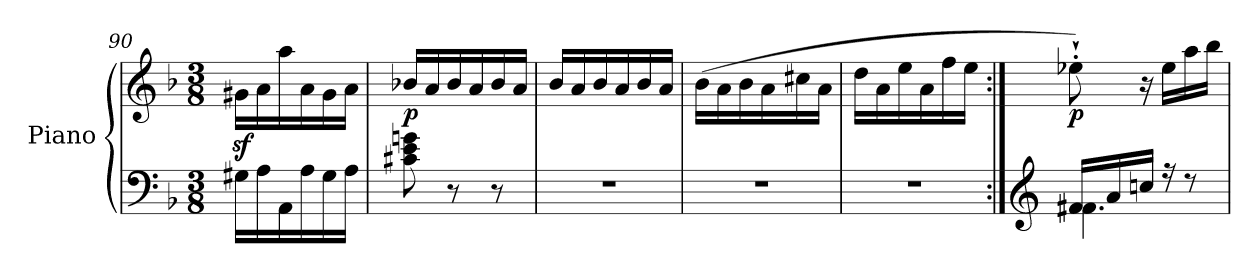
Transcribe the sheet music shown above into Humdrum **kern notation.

**kern	**kern	**dynam
*part1	*part1	*part1
*staff2	*staff1	*staff1/2
*I"Piano	*	*
*I'Pno	*	*
*clefF4	*clefG2	*
*k[b-]	*k[b-]	*
*M3/8	*M3/8	*
=90	=90	=90
16G#X\LL	16g#Xz<\LL	.
16A\	16a\	.
16AA\	16aa\	.
16A\	16a\	.
16G#\	16g#\	.
16A\JJ	16a\JJ	.
=91	=91	=91
!	!	!LO:DY:b
8c#X\ 8e\ 8gn\	16b-X/LL	p
.	16a/	.
8r	16b-/	.
.	16a/	.
8r	16b-/	.
.	16a/JJ	.
!!LO:LB:g=z
=92	=92	=92
4.r	16b-/LL	.
.	16a/	.
.	16b-/	.
.	16a/	.
.	16b-/	.
.	16a/JJ	.
=93	=93	=93
4.r	(>16b-\LL	.
.	16a\	.
.	16b-\	.
.	16a\	.
!	!	!LO:DY:b
.	16cc#X\	other-dynamics
.	16a\JJ	.
=94	=94	=94
4.r	16dd\LL	.
.	16a\	.
.	16ee\	.
.	16a\	.
.	16ff\	.
.	16ee\JJ	.
=95:|!	=95:|!	=95:|!
*clefG2	*	*
*^	*	*
!	!	!	!LO:DY:b
16f#X/LL	4.f#X\	8ee-X'`\)	p
16a/	.	.	.
16ccn/JJ	.	16r	.
16r	.	16ee-\LL	.
8r	.	16aa\	.
.	.	16bb-\JJ	.
*v	*v	*	*
=	=	=
*-	*-	*-
